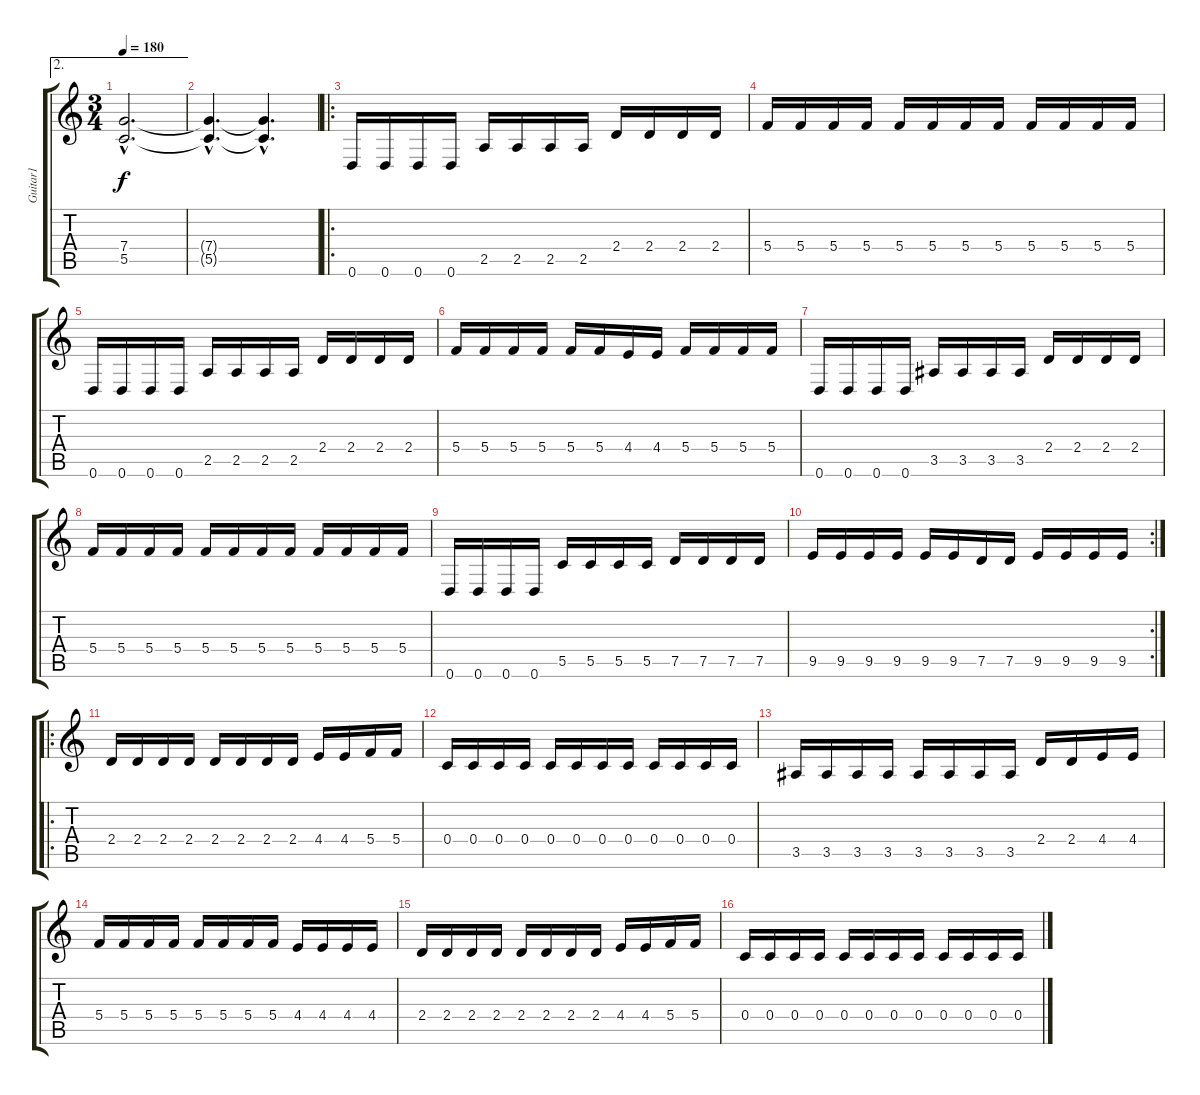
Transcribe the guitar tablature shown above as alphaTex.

\track ("Guitar1" "Guitar1") {instrument distortionguitar}
\staff {score tabs}
\tuning (D4 A3 F3 C3 G2 D2) {hide}
\ae 2
\ts (3 4)
\tempo 180
\clef g2
\ks c
(7.4{hac} 5.5{hac}).2{d dy f} |
(7.4{hac t} 5.5{hac t}).4{d} (7.4{hac t} 5.5{hac t}).4{d} |
\ro
0.6.16 0.6.16 0.6.16 0.6.16 2.5.16 2.5.16 2.5.16 2.5.16 2.4.16 2.4.16 2.4.16 2.4.16 |
5.4.16 5.4.16 5.4.16 5.4.16 5.4.16 5.4.16 5.4.16 5.4.16 5.4.16 5.4.16 5.4.16 5.4.16 |
0.6.16 0.6.16 0.6.16 0.6.16 2.5.16 2.5.16 2.5.16 2.5.16 2.4.16 2.4.16 2.4.16 2.4.16 |
5.4.16 5.4.16 5.4.16 5.4.16 5.4.16 5.4.16 4.4.16 4.4.16 5.4.16 5.4.16 5.4.16 5.4.16 |
0.6.16 0.6.16 0.6.16 0.6.16 3.5.16 3.5.16 3.5.16 3.5.16 2.4.16 2.4.16 2.4.16 2.4.16 |
5.4.16 5.4.16 5.4.16 5.4.16 5.4.16 5.4.16 5.4.16 5.4.16 5.4.16 5.4.16 5.4.16 5.4.16 |
0.6.16 0.6.16 0.6.16 0.6.16 5.5.16 5.5.16 5.5.16 5.5.16 7.5.16 7.5.16 7.5.16 7.5.16 |
\rc 2
9.5.16 9.5.16 9.5.16 9.5.16 9.5.16 9.5.16 7.5.16 7.5.16 9.5.16 9.5.16 9.5.16 9.5.16 |
\ro
2.4.16 2.4.16 2.4.16 2.4.16 2.4.16 2.4.16 2.4.16 2.4.16 4.4.16 4.4.16 5.4.16 5.4.16 |
0.4.16 0.4.16 0.4.16 0.4.16 0.4.16 0.4.16 0.4.16 0.4.16 0.4.16 0.4.16 0.4.16 0.4.16 |
3.5.16 3.5.16 3.5.16 3.5.16 3.5.16 3.5.16 3.5.16 3.5.16 2.4.16 2.4.16 4.4.16 4.4.16 |
5.4.16 5.4.16 5.4.16 5.4.16 5.4.16 5.4.16 5.4.16 5.4.16 4.4.16 4.4.16 4.4.16 4.4.16 |
2.4.16 2.4.16 2.4.16 2.4.16 2.4.16 2.4.16 2.4.16 2.4.16 4.4.16 4.4.16 5.4.16 5.4.16 |
0.4.16 0.4.16 0.4.16 0.4.16 0.4.16 0.4.16 0.4.16 0.4.16 0.4.16 0.4.16 0.4.16 0.4.16
